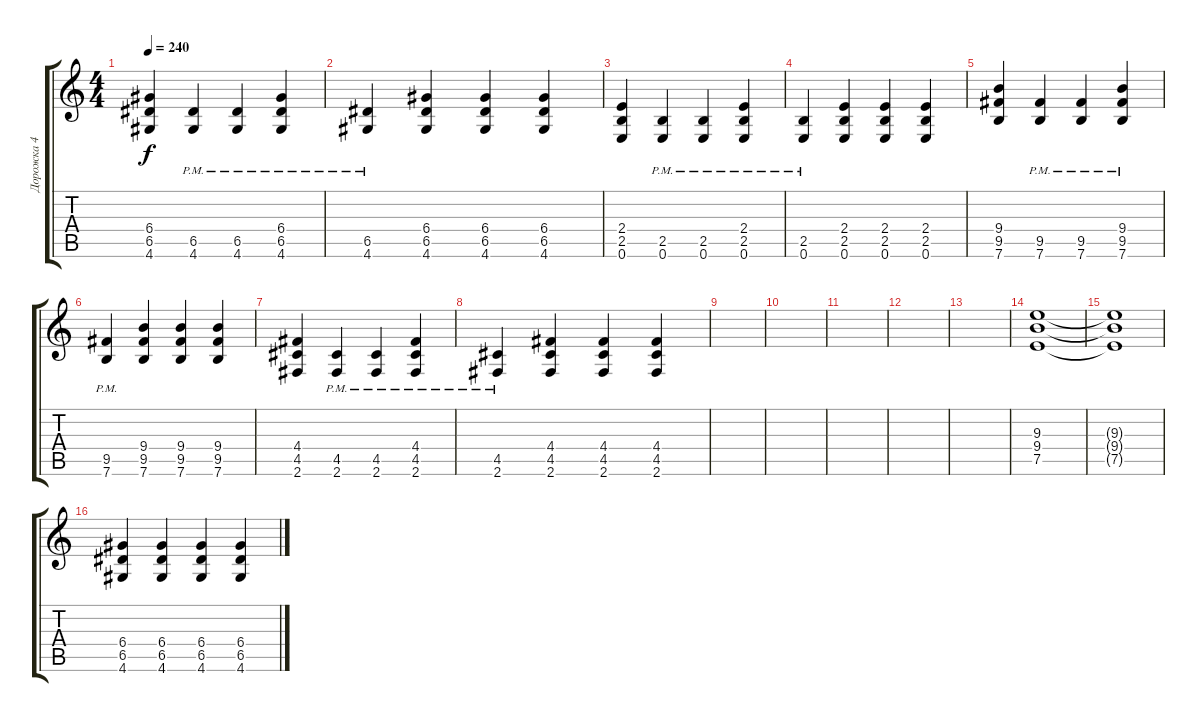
\track ("Дорожка 4" "Дорожка 4") {instrument distortionguitar}
\staff {score tabs}
\tuning (E4 B3 G3 D3 A2 E2) {hide}
\ts (4 4)
\tempo 240
\clef g2
\ks c
(6.4 6.5 4.6).4{dy f} (6.5{pm} 4.6{pm}).4 (6.5{pm} 4.6{pm}).4 (6.4{pm} 6.5{pm} 4.6{pm}).4 |
(6.5{pm} 4.6{pm}).4 (6.4 6.5 4.6).4 (6.4 6.5 4.6).4 (6.4 6.5 4.6).4 |
(2.4 2.5 0.6).4 (2.5{pm} 0.6{pm}).4 (2.5{pm} 0.6{pm}).4 (2.4{pm} 2.5{pm} 0.6{pm}).4 |
(2.5{pm} 0.6{pm}).4 (2.4 2.5 0.6).4 (2.4 2.5 0.6).4 (2.4 2.5 0.6).4 |
(9.4 9.5 7.6).4 (9.5{pm} 7.6{pm}).4 (9.5{pm} 7.6{pm}).4 (9.4{pm} 9.5{pm} 7.6{pm}).4 |
(9.5{pm} 7.6{pm}).4 (9.4 9.5 7.6).4 (9.4 9.5 7.6).4 (9.4 9.5 7.6).4 |
(4.4 4.5 2.6).4 (4.5{pm} 2.6{pm}).4 (4.5{pm} 2.6{pm}).4 (4.4{pm} 4.5{pm} 2.6{pm}).4 |
(4.5{pm} 2.6{pm}).4 (4.4 4.5 2.6).4 (4.4 4.5 2.6).4 (4.4 4.5 2.6).4 |
|
|
|
|
|
(9.3 9.4 7.5).1 |
(9.3{t} 9.4{t} 7.5{t}).1 |
(6.4 6.5 4.6).4 (6.4 6.5 4.6).4 (6.4 6.5 4.6).4 (6.4 6.5 4.6).4
